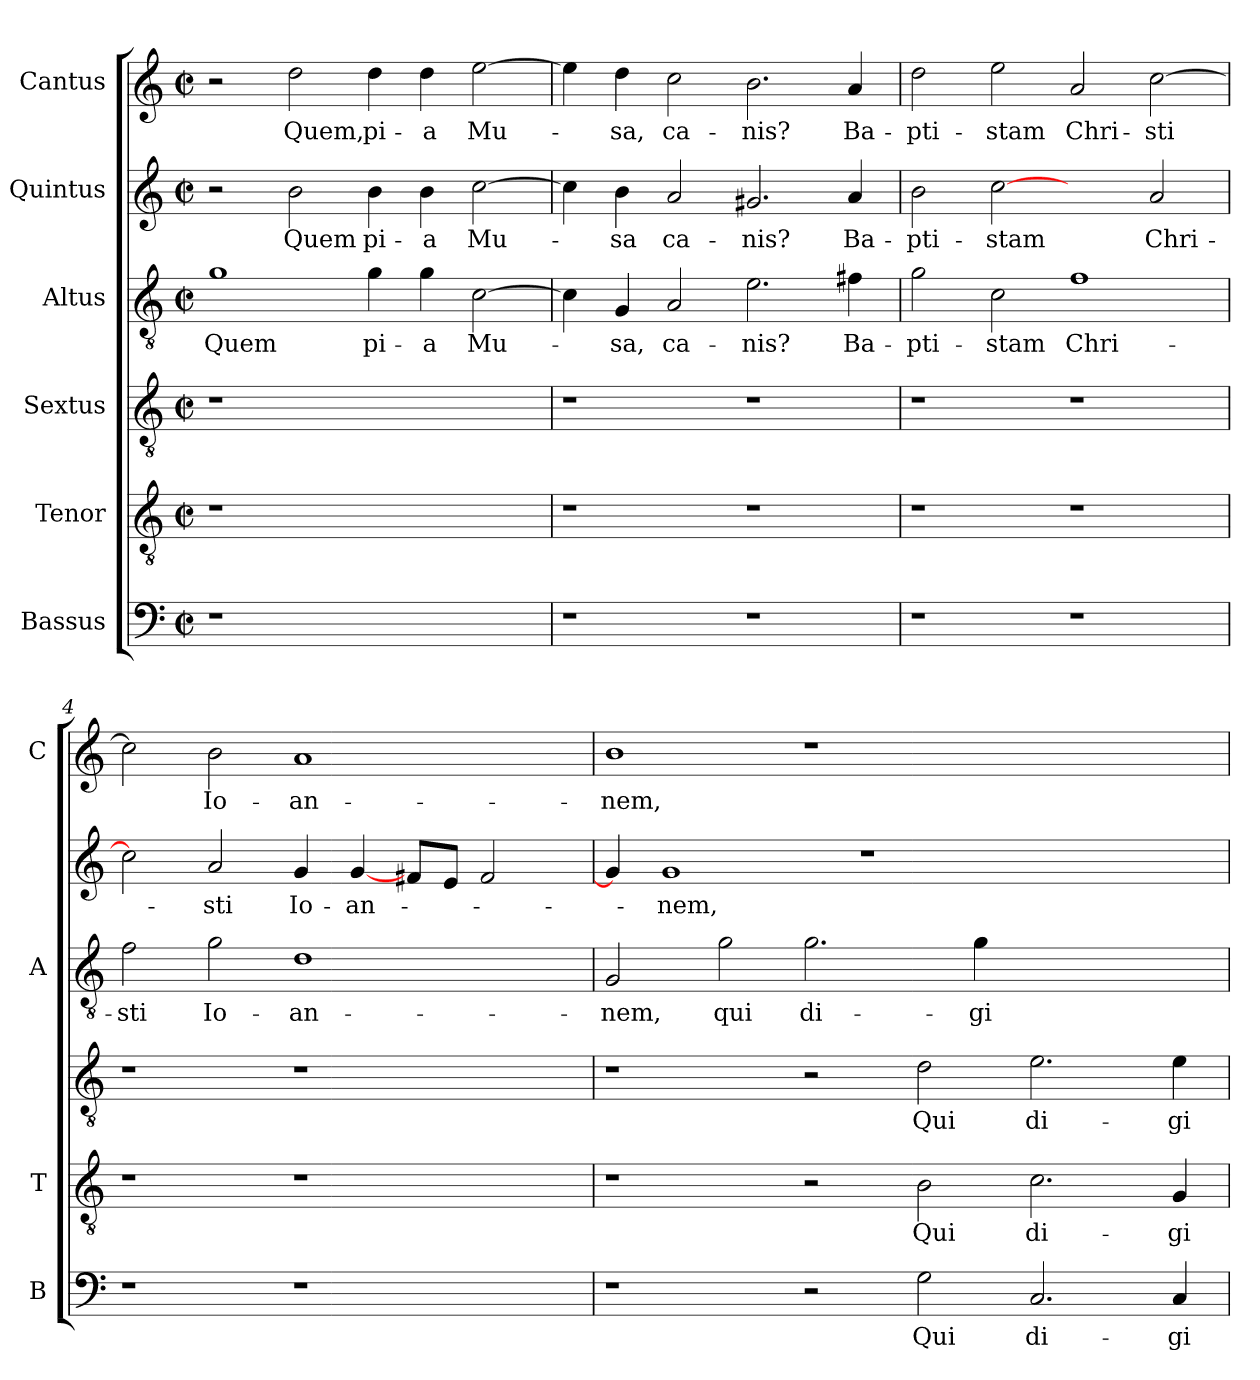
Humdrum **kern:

**kern	**text	**kern	**text	**kern	**text	**kern	**text	**kern	**text	**kern	**text
*part6	*part6	*part5	*part5	*part4	*part4	*part3	*part3	*part2	*part2	*part1	*part1
*staff6	*staff6	*staff5	*staff5	*staff4	*staff4	*staff3	*staff3	*staff2	*staff2	*staff1	*staff1
*I"Bassus	*	*I"Tenor	*	*I"Sextus	*	*I"Altus	*	*I"Quintus	*	*I"Cantus	*
*I'B	*	*I'T	*	*	*	*I'A	*	*	*	*I'C	*
*clefF4	*	*clefGv2	*	*clefGv2	*	*clefGv2	*	*clefG2	*	*clefG2	*
*k[]	*	*k[]	*	*k[]	*	*k[]	*	*k[]	*	*k[]	*
*C:	*	*C:	*	*C:	*	*C:	*	*C:	*	*C:	*
*M2/2	*	*M2/2	*	*M2/2	*	*M2/2	*	*M2/2	*	*M2/2	*
*met(c|)	*	*met(c|)	*	*met(c|)	*	*met(c|)	*	*met(c|)	*	*met(c|)	*
=1	=1	=1	=1	=1	=1	=1	=1	=1	=1	=1	=1
1r	.	1r	.	1r	.	1g	Quem	2r	.	2r	.
.	.	.	.	.	.	.	.	2b\	Quem	2dd\	Quem,
1ryy	.	1ryy	.	1ryy	.	4g\	pi-	4b\	pi-	4dd\	pi-
.	.	.	.	.	.	4g\	-a	4b\	-a	4dd\	-a
.	.	.	.	.	.	[2c\	Mu-	[2cc\	Mu-	[2ee\	Mu-
=2	=2	=2	=2	=2	=2	=2	=2	=2	=2	=2	=2
1r	.	1r	.	1r	.	4c\]	.	4cc\]	.	4ee\]	.
.	.	.	.	.	.	4G/	-sa,	4b\	-sa	4dd\	-sa,
.	.	.	.	.	.	2A/	ca-	2a/	ca-	2cc\	ca-
1r	.	1r	.	1r	.	2.e\	-nis?	2.g#X/	-nis?	2.b\	-nis?
.	.	.	.	.	.	4f#X\	Ba-	4a/	Ba-	4a/	Ba-
=3	=3	=3	=3	=3	=3	=3	=3	=3	=3	=3	=3
1r	.	1r	.	1r	.	2g\	-pti-	2b\	-pti-	2dd\	-pti-
.	.	.	.	.	.	2c\	-stam	[2cc	-stam	2ee\	-stam
1r	.	1r	.	1r	.	1f	Chri-	2ryy	.	2a/	Chri-
.	.	.	.	.	.	.	.	2a/	Chri-	[2cc\	-sti
!!LO:LB:g=z
=4	=4	=4	=4	=4	=4	=4	=4	=4	=4	=4	=4
1r	.	1r	.	1r	.	2f\	-sti	2cc]	.	2cc\]	.
.	.	.	.	.	.	2g\	Io-	2a/	-sti	2b\	Io-
1r	.	1r	.	1r	.	1d	-an-	4g/	Io-	1a	-an-
.	.	.	.	.	.	.	.	[4g/	-an-	.	.
.	.	.	.	.	.	.	.	8f#X/L	.	.	.
.	.	.	.	.	.	.	.	8e/J	.	.	.
.	.	.	.	.	.	.	.	2f#/	.	.	.
4ryy	.	4ryy	.	4ryy	.	4ryy	.	.	.	4ryy	.
=5	=5	=5	=5	=5	=5	=5	=5	=5	=5	=5	=5
1r	.	1r	.	1r	.	2G/	-nem,	4g/]	.	1b	-nem,
.	.	.	.	.	.	.	.	1g	-nem,	.	.
.	.	.	.	.	.	2g\	qui	.	.	.	.
2r	.	2r	.	2r	.	2.g\	di-	.	.	1r	.
.	.	.	.	.	.	.	.	1r	.	.	.
2G\	Qui	2B\	Qui	2d\	Qui	.	.	.	.	.	.
.	.	.	.	.	.	4g\	-gi-	.	.	.	.
2.C/	di-	2.c\	di-	2.e\	di-	1ryy	.	.	.	1ryy	.
.	.	.	.	.	.	.	.	2.ryy	.	.	.
4C/	-gi-	4G/	-gi-	4e\	-gi-	.	.	.	.	.	.
=	=	=	=	=	=	=	=	=	=	=	=
*-	*-	*-	*-	*-	*-	*-	*-	*-	*-	*-	*-
